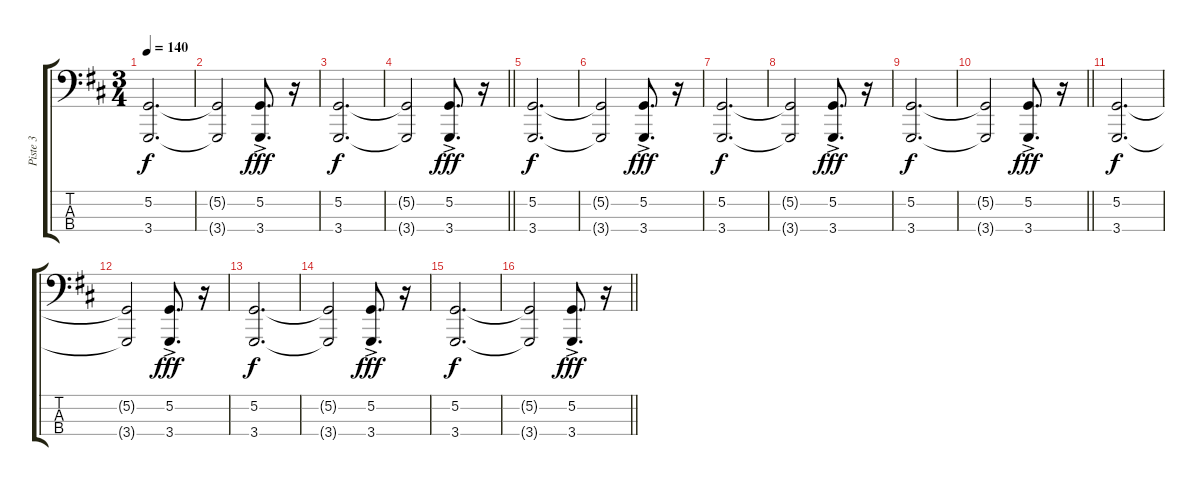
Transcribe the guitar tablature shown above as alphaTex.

\track ("Piste 3" "Piste 3") {instrument electricpiano1}
\staff {score tabs}
\tuning (G2 D2 A1 E1) {hide}
\ts (3 4)
\tempo 140
\clef f4
\ks d
(5.2 3.4).2{d dy f volume 11 balance 8 instrument electricpiano1} |
(5.2{t} 3.4{t}).2 (5.2{ac} 3.4{ac}).8{d dy fff} r.16 |
(5.2 3.4).2{d dy f} |
\barLineRight lightlight
(5.2{t} 3.4{t}).2 (5.2{ac} 3.4{ac}).8{d dy fff} r.16 |
(5.2 3.4).2{d dy f} |
(5.2{t} 3.4{t}).2 (5.2{ac} 3.4{ac}).8{d dy fff} r.16 |
(5.2 3.4).2{d dy f} |
(5.2{t} 3.4{t}).2 (5.2{ac} 3.4{ac}).8{d dy fff} r.16 |
(5.2 3.4).2{d dy f} |
\barLineRight lightlight
(5.2{t} 3.4{t}).2 (5.2{ac} 3.4{ac}).8{d dy fff} r.16 |
(5.2 3.4).2{d dy f} |
(5.2{t} 3.4{t}).2 (5.2{ac} 3.4{ac}).8{d dy fff} r.16 |
(5.2 3.4).2{d dy f} |
(5.2{t} 3.4{t}).2 (5.2{ac} 3.4{ac}).8{d dy fff} r.16 |
(5.2 3.4).2{d dy f} |
\barLineRight lightlight
(5.2{t} 3.4{t}).2 (5.2{ac} 3.4{ac}).8{d dy fff} r.16
